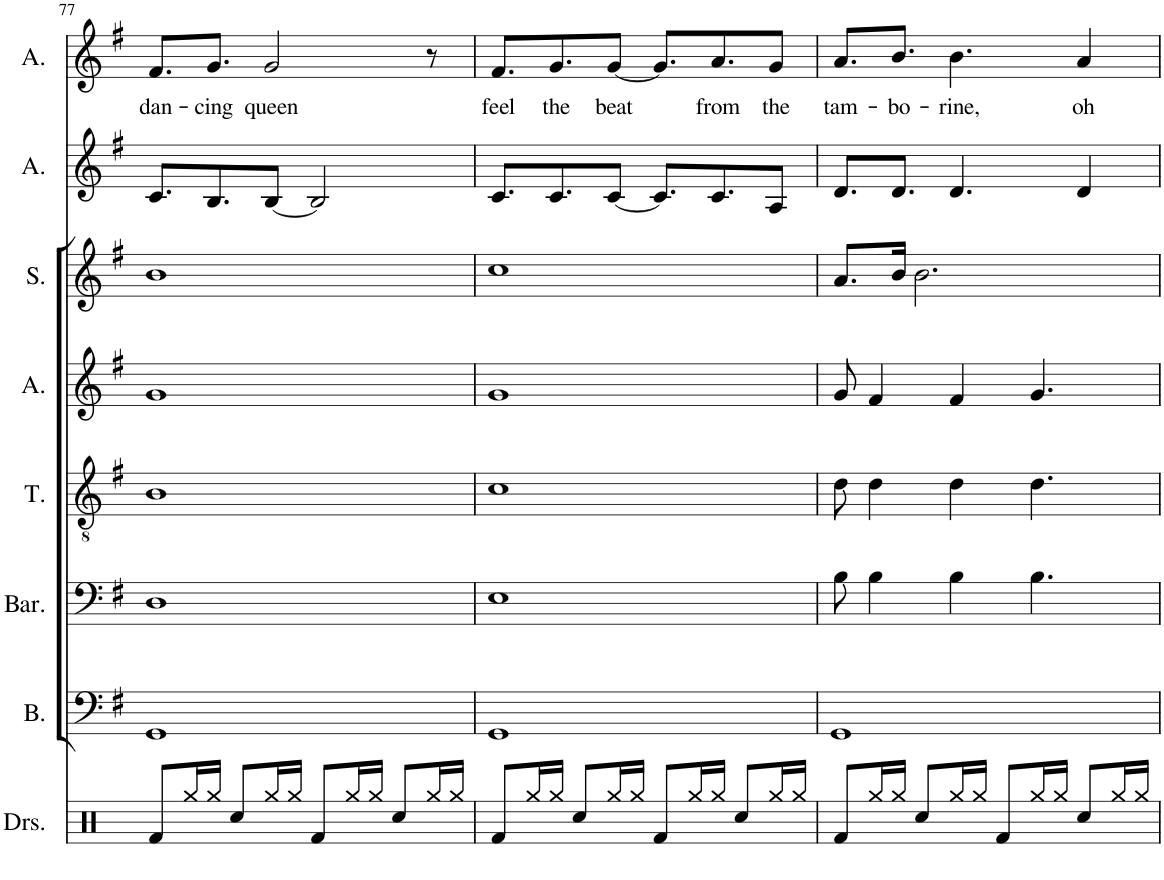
**kern	**kern	**kern	**kern	**kern	**kern	**kern	**kern	**text
*part8	*part7	*part6	*part5	*part4	*part3	*part2	*part1	*part1
*staff8	*staff7	*staff6	*staff5	*staff4	*staff3	*staff2	*staff1	*staff1
*I"Drumset	*I"Bass	*I"Baritone	*I"Tenor	*I"Alto	*I"Soprano	*I"Alto	*I"Alto	*
*I'Drs.	*I'B.	*I'Bar.	*I'T.	*I'A.	*I'S.	*I'A.	*I'A.	*
!!LO:PB:g=z
*clefX	*clefF4	*clefF4	*clefGv2	*clefG2	*clefG2	*clefG2	*clefG2	*
*k[]	*k[f#]	*k[f#]	*k[f#]	*k[f#]	*k[f#]	*k[f#]	*k[f#]	*
*M4/4	*M4/4	*M4/4	*M4/4	*M4/4	*M4/4	*M4/4	*M4/4	*
=77	=77	=77	=77	=77	=77	=77	=77	=77
!	!	!	!	!	!	!	!	!LO:LY:b
8Rf/L	1GG	1D	1B	1g	1b	8.c/L	8.f#/L	dan-
16Rgg/L	.	.	.	.	.	.	.	.
!	!	!	!	!	!	!	!	!LO:LY:b
16Rgg/JJ	.	.	.	.	.	8.B/	8.g/J	-cing
8Rcc/L	.	.	.	.	.	.	.	.
!	!	!	!	!	!	!	!	!LO:LY:b
16Rgg/L	.	.	.	.	.	[8B/J	2g/	queen
16Rgg/JJ	.	.	.	.	.	.	.	.
8Rf/L	.	.	.	.	.	2B/]	.	.
16Rgg/L	.	.	.	.	.	.	.	.
16Rgg/JJ	.	.	.	.	.	.	.	.
8Rcc/L	.	.	.	.	.	.	.	.
16Rgg/L	.	.	.	.	.	.	8r	.
16Rgg/JJ	.	.	.	.	.	.	.	.
=78	=78	=78	=78	=78	=78	=78	=78	=78
!	!	!	!	!	!	!	!	!LO:LY:b
8Rf/L	1GG	1E	1c	1g	1cc	8.c/L	8.f#/L	feel
16Rgg/L	.	.	.	.	.	.	.	.
!	!	!	!	!	!	!	!	!LO:LY:b
16Rgg/JJ	.	.	.	.	.	8.c/	8.g/	the
8Rcc/L	.	.	.	.	.	.	.	.
!	!	!	!	!	!	!	!	!LO:LY:b
16Rgg/L	.	.	.	.	.	[8c/J	[8g/J	beat
16Rgg/JJ	.	.	.	.	.	.	.	.
8Rf/L	.	.	.	.	.	8.c/L]	8.g/L]	.
16Rgg/L	.	.	.	.	.	.	.	.
!	!	!	!	!	!	!	!	!LO:LY:b
16Rgg/JJ	.	.	.	.	.	8.c/	8.a/	from
8Rcc/L	.	.	.	.	.	.	.	.
!	!	!	!	!	!	!	!	!LO:LY:b
16Rgg/L	.	.	.	.	.	8A/J	8g/J	the
16Rgg/JJ	.	.	.	.	.	.	.	.
=79	=79	=79	=79	=79	=79	=79	=79	=79
!	!	!	!	!	!	!	!	!LO:LY:b
8Rf/L	1GG	8B\	8d\	8g/	8.a/L	8.d/L	8.a/L	tam-
16Rgg/L	.	4B\	4d\	4f#/	.	.	.	.
!	!	!	!	!	!	!	!	!LO:LY:b
16Rgg/JJ	.	.	.	.	16b/Jk	8.d/J	8.b/J	-bo-
8Rcc/L	.	.	.	.	2.b\	.	.	.
!	!	!	!	!	!	!	!	!LO:LY:b
16Rgg/L	.	4B\	4d\	4f#/	.	4.d/	4.b\	-rine,
16Rgg/JJ	.	.	.	.	.	.	.	.
8Rf/L	.	.	.	.	.	.	.	.
16Rgg/L	.	4.B\	4.d\	4.g/	.	.	.	.
16Rgg/JJ	.	.	.	.	.	.	.	.
!	!	!	!	!	!	!	!	!LO:LY:b
8Rcc/L	.	.	.	.	.	4d/	4a/	oh
16Rgg/L	.	.	.	.	.	.	.	.
16Rgg/JJ	.	.	.	.	.	.	.	.
=	=	=	=	=	=	=	=	=
*-	*-	*-	*-	*-	*-	*-	*-	*-
